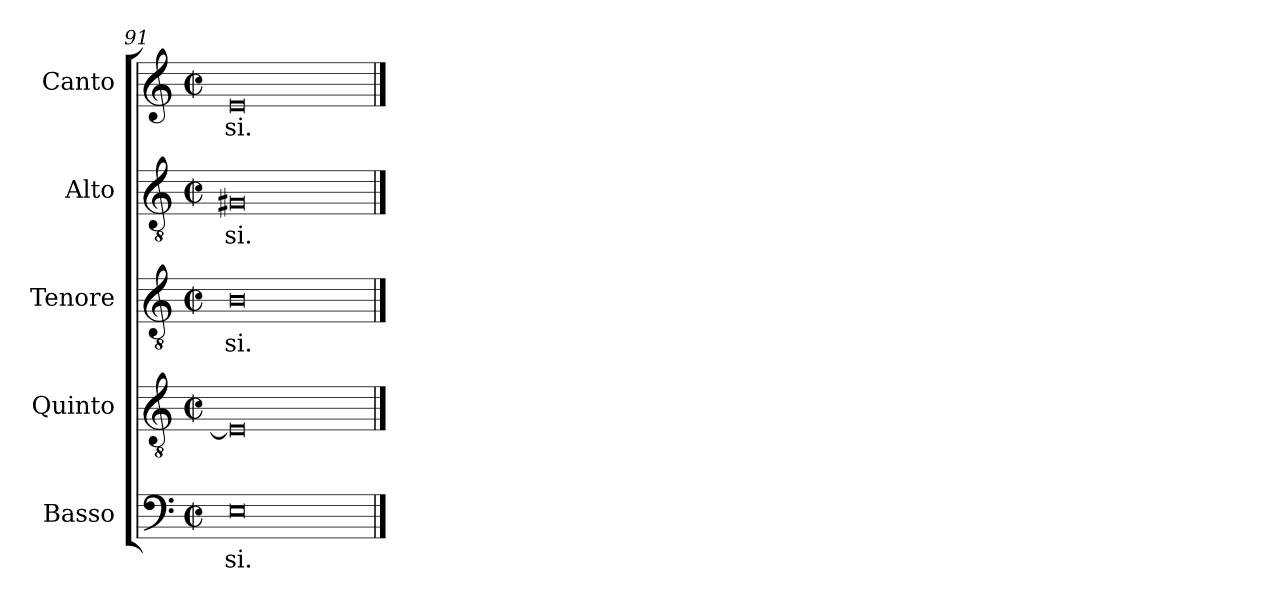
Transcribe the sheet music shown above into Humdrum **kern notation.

**kern	**text	**kern	**text	**kern	**text	**kern	**text	**kern	**text
*part5	*part5	*part4	*part4	*part3	*part3	*part2	*part2	*part1	*part1
*staff5	*staff5	*staff4	*staff4	*staff3	*staff3	*staff2	*staff2	*staff1	*staff1
*I"Basso	*	*I"Quinto	*	*I"Tenore	*	*I"Alto	*	*I"Canto	*
*clefF4	*	*clefGv2	*	*clefGv2	*	*clefGv2	*	*clefG2	*
*k[]	*	*k[]	*	*k[]	*	*k[]	*	*k[]	*
*C:	*	*C:	*	*C:	*	*C:	*	*C:	*
*M2/2	*	*M2/2	*	*M2/2	*	*M2/2	*	*M2/2	*
*met(c|)	*	*met(c|)	*	*met(c|)	*	*met(c|)	*	*met(c|)	*
=91	=91	=91	=91	=91	=91	=91	=91	=91	=91
!	!LO:LY:b:rj	!	!LO:LY:b:rj	!	!LO:LY:b:cj	!	!LO:LY:b:cj	!	!LO:LY:b:cj
0E	si.	0E]	.	0B	-si.	0G#X	si.	0e	-si.
==	==	==	==	==	==	==	==	==	==
*-	*-	*-	*-	*-	*-	*-	*-	*-	*-
